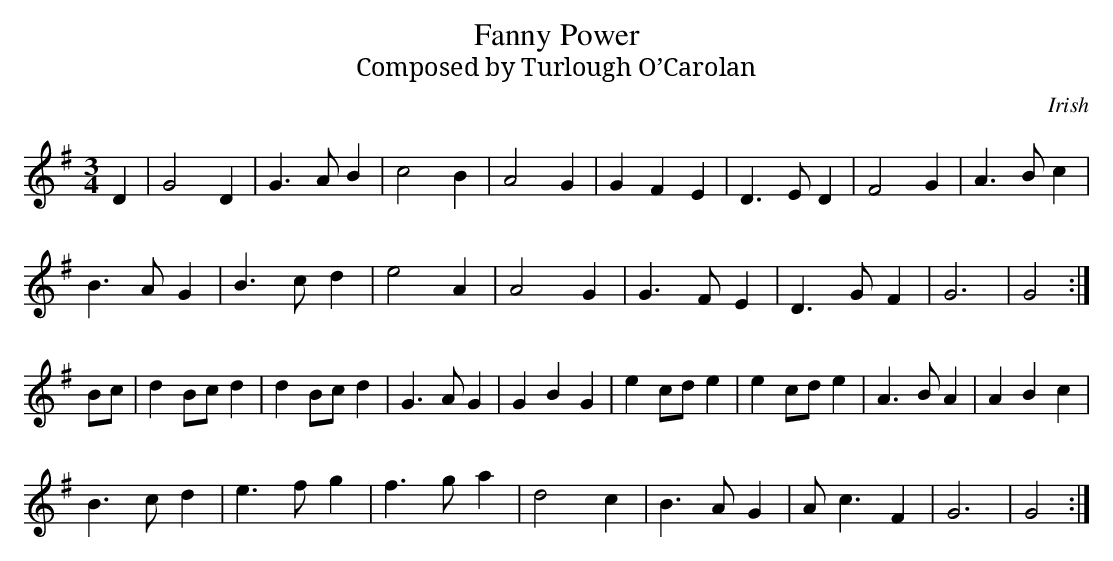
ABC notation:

X:1
T:Fanny Power
T:Composed by Turlough O’Carolan
M:3/4
K:G
D2 | G4 D2 | G3 A B2 | c4 B2 | A4 G2 | G2 F2 E2 | D3 E D2 | F4 G2 | A3 B c2 |
B3 A G2 | B3 c d2 | e4 A2 | A4 G2 | G3 F E2 | D3 G F2 | G6 | G4 :|
Bc | d2 Bc d2 | d2 Bc d2 | G3 A G2 | G2 B2 G2 | e2 cd e2 | e2 cd e2 | A3 B A2 | A2 B2 c2 |
B3 c d2 | e3 f g2 | f3 g a2 | d4 c2 | B3 A G2 | A c3 F2 | G6 | G4 :|
